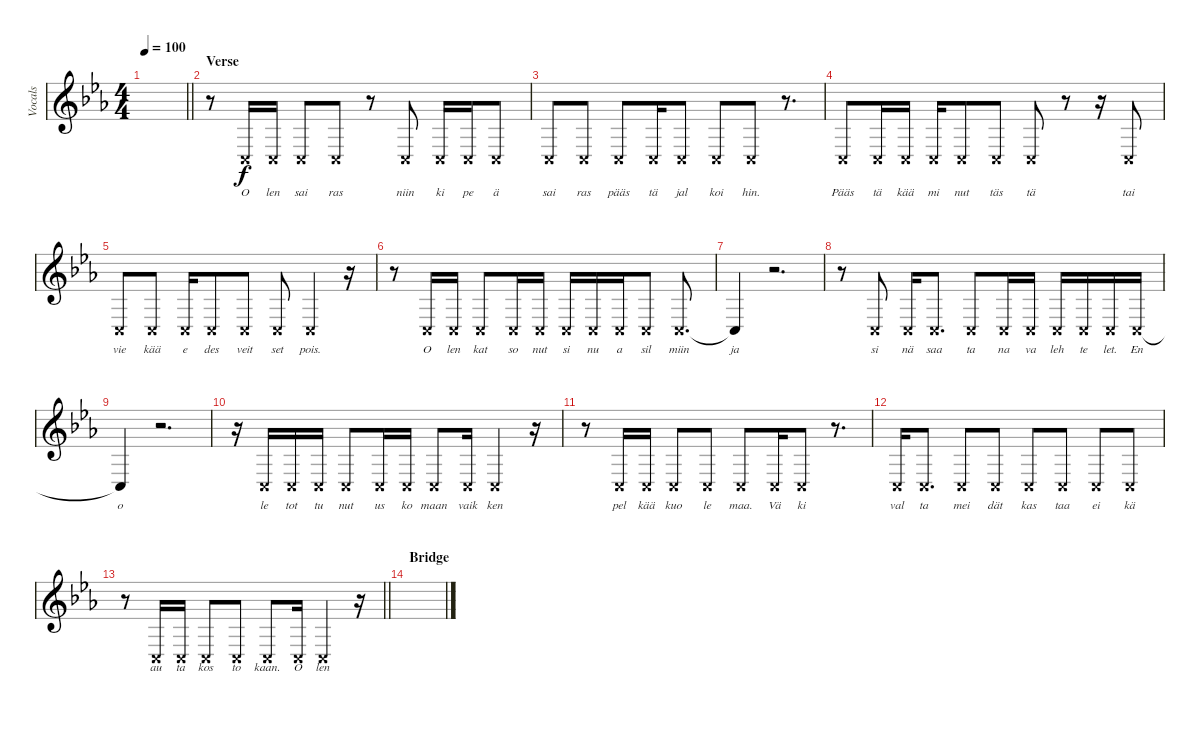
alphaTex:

\track ("Vocals" "Vocals") {instrument stringensemble1}
\staff {score}
\tuning (D4 A3 F3 C3 G2 C2) {hide}
\ts (4 4)
\tempo 100
\clef g2
\barLineRight lightlight
\ks eb
|
\section ("" "Verse")
r.8 0.4{x}.16{lyrics (0 "O") lyrics (1 "") lyrics (2 "") lyrics (3 "") lyrics (4 "")} 0.4{x}.16{lyrics (0 "len") lyrics (1 "") lyrics (2 "") lyrics (3 "") lyrics (4 "")} 0.4{x}.8{lyrics (0 "sai") lyrics (1 "") lyrics (2 "") lyrics (3 "") lyrics (4 "")} 0.4{x}.8{lyrics (0 "ras") lyrics (1 "") lyrics (2 "") lyrics (3 "") lyrics (4 "")} r.8 0.4{x}.8{lyrics (0 "niin") lyrics (1 "") lyrics (2 "") lyrics (3 "") lyrics (4 "")} 0.4{x}.16{lyrics (0 "ki") lyrics (1 "") lyrics (2 "") lyrics (3 "") lyrics (4 "")} 0.4{x}.16{lyrics (0 "pe") lyrics (1 "") lyrics (2 "") lyrics (3 "") lyrics (4 "")} 0.4{x}.8{lyrics (0 "ä") lyrics (1 "") lyrics (2 "") lyrics (3 "") lyrics (4 "")} |
0.4{x}.8{lyrics (0 "sai") lyrics (1 "") lyrics (2 "") lyrics (3 "") lyrics (4 "")} 0.4{x}.8{lyrics (0 "ras") lyrics (1 "") lyrics (2 "") lyrics (3 "") lyrics (4 "")} 0.4{x}.8{lyrics (0 "pääs") lyrics (1 "") lyrics (2 "") lyrics (3 "") lyrics (4 "")} 0.4{x}.16{lyrics (0 "tä") lyrics (1 "") lyrics (2 "") lyrics (3 "") lyrics (4 "")} 0.4{x}.8{lyrics (0 "jal") lyrics (1 "") lyrics (2 "") lyrics (3 "") lyrics (4 "")} 0.4{x}.8{lyrics (0 "koi") lyrics (1 "") lyrics (2 "") lyrics (3 "") lyrics (4 "")} 0.4{x}.8{lyrics (0 "hin.") lyrics (1 "") lyrics (2 "") lyrics (3 "") lyrics (4 "")} r.8{d} |
0.4{x}.8{lyrics (0 "Pääs") lyrics (1 "") lyrics (2 "") lyrics (3 "") lyrics (4 "")} 0.4{x}.16{lyrics (0 "tä") lyrics (1 "") lyrics (2 "") lyrics (3 "") lyrics (4 "")} 0.4{x}.16{lyrics (0 "kää") lyrics (1 "") lyrics (2 "") lyrics (3 "") lyrics (4 "")} 0.4{x}.16{lyrics (0 "mi") lyrics (1 "") lyrics (2 "") lyrics (3 "") lyrics (4 "")} 0.4{x}.8{lyrics (0 "nut") lyrics (1 "") lyrics (2 "") lyrics (3 "") lyrics (4 "")} 0.4{x}.8{lyrics (0 "täs") lyrics (1 "") lyrics (2 "") lyrics (3 "") lyrics (4 "")} 0.4{x}.8{lyrics (0 "tä") lyrics (1 "") lyrics (2 "") lyrics (3 "") lyrics (4 "")} r.8 r.16 0.4{x}.8{lyrics (0 "tai") lyrics (1 "") lyrics (2 "") lyrics (3 "") lyrics (4 "")} |
0.4{x}.8{lyrics (0 "vie") lyrics (1 "") lyrics (2 "") lyrics (3 "") lyrics (4 "")} 0.4{x}.8{lyrics (0 "kää") lyrics (1 "") lyrics (2 "") lyrics (3 "") lyrics (4 "")} 0.4{x}.16{lyrics (0 "e") lyrics (1 "") lyrics (2 "") lyrics (3 "") lyrics (4 "")} 0.4{x}.8{lyrics (0 "des") lyrics (1 "") lyrics (2 "") lyrics (3 "") lyrics (4 "")} 0.4{x}.8{lyrics (0 "veit") lyrics (1 "") lyrics (2 "") lyrics (3 "") lyrics (4 "")} 0.4{x}.8{lyrics (0 "set") lyrics (1 "") lyrics (2 "") lyrics (3 "") lyrics (4 "")} 0.4{x}.4{lyrics (0 "pois.") lyrics (1 "") lyrics (2 "") lyrics (3 "") lyrics (4 "")} r.16 |
r.8 0.4{x}.16{lyrics (0 "O") lyrics (1 "") lyrics (2 "") lyrics (3 "") lyrics (4 "")} 0.4{x}.16{lyrics (0 "len") lyrics (1 "") lyrics (2 "") lyrics (3 "") lyrics (4 "")} 0.4{x}.8{lyrics (0 "kat") lyrics (1 "") lyrics (2 "") lyrics (3 "") lyrics (4 "")} 0.4{x}.16{lyrics (0 "so") lyrics (1 "") lyrics (2 "") lyrics (3 "") lyrics (4 "")} 0.4{x}.16{lyrics (0 "nut") lyrics (1 "") lyrics (2 "") lyrics (3 "") lyrics (4 "")} 0.4{x}.16{lyrics (0 "si") lyrics (1 "") lyrics (2 "") lyrics (3 "") lyrics (4 "")} 0.4{x}.16{lyrics (0 "nu") lyrics (1 "") lyrics (2 "") lyrics (3 "") lyrics (4 "")} 0.4{x}.16{lyrics (0 "a") lyrics (1 "") lyrics (2 "") lyrics (3 "") lyrics (4 "")} 0.4{x}.8{lyrics (0 "sil") lyrics (1 "") lyrics (2 "") lyrics (3 "") lyrics (4 "")} 0.4{x}.8{d lyrics (0 "miin") lyrics (1 "") lyrics (2 "") lyrics (3 "") lyrics (4 "")} |
0.4{t}.4{lyrics (0 "ja") lyrics (1 "") lyrics (2 "") lyrics (3 "") lyrics (4 "")} r.2{d} |
r.8 0.4{x}.8{lyrics (0 "si") lyrics (1 "") lyrics (2 "") lyrics (3 "") lyrics (4 "")} 0.4{x}.16{lyrics (0 "nä") lyrics (1 "") lyrics (2 "") lyrics (3 "") lyrics (4 "")} 0.4{x}.8{d lyrics (0 "saa") lyrics (1 "") lyrics (2 "") lyrics (3 "") lyrics (4 "")} 0.4{x}.8{lyrics (0 "ta") lyrics (1 "") lyrics (2 "") lyrics (3 "") lyrics (4 "")} 0.4{x}.16{lyrics (0 "na") lyrics (1 "") lyrics (2 "") lyrics (3 "") lyrics (4 "")} 0.4{x}.16{lyrics (0 "va") lyrics (1 "") lyrics (2 "") lyrics (3 "") lyrics (4 "")} 0.4{x}.16{lyrics (0 "leh") lyrics (1 "") lyrics (2 "") lyrics (3 "") lyrics (4 "")} 0.4{x}.16{lyrics (0 "te") lyrics (1 "") lyrics (2 "") lyrics (3 "") lyrics (4 "")} 0.4{x}.16{lyrics (0 "let.") lyrics (1 "") lyrics (2 "") lyrics (3 "") lyrics (4 "")} 0.4{x}.16{lyrics (0 "En") lyrics (1 "") lyrics (2 "") lyrics (3 "") lyrics (4 "")} |
0.4{t}.4{lyrics (0 "o") lyrics (1 "") lyrics (2 "") lyrics (3 "") lyrics (4 "")} r.2{d} |
r.16 0.4{x}.16{lyrics (0 "le") lyrics (1 "") lyrics (2 "") lyrics (3 "") lyrics (4 "")} 0.4{x}.16{lyrics (0 "tot") lyrics (1 "") lyrics (2 "") lyrics (3 "") lyrics (4 "")} 0.4{x}.16{lyrics (0 "tu") lyrics (1 "") lyrics (2 "") lyrics (3 "") lyrics (4 "")} 0.4{x}.8{lyrics (0 "nut") lyrics (1 "") lyrics (2 "") lyrics (3 "") lyrics (4 "")} 0.4{x}.16{lyrics (0 "us") lyrics (1 "") lyrics (2 "") lyrics (3 "") lyrics (4 "")} 0.4{x}.16{lyrics (0 "ko") lyrics (1 "") lyrics (2 "") lyrics (3 "") lyrics (4 "")} 0.4{x}.8{lyrics (0 "maan") lyrics (1 "") lyrics (2 "") lyrics (3 "") lyrics (4 "")} 0.4{x}.16{lyrics (0 "vaik") lyrics (1 "") lyrics (2 "") lyrics (3 "") lyrics (4 "")} 0.4{x}.4{lyrics (0 "ken") lyrics (1 "") lyrics (2 "") lyrics (3 "") lyrics (4 "")} r.16 |
r.8 0.4{x}.16{lyrics (0 "pel") lyrics (1 "") lyrics (2 "") lyrics (3 "") lyrics (4 "")} 0.4{x}.16{lyrics (0 "kää") lyrics (1 "") lyrics (2 "") lyrics (3 "") lyrics (4 "")} 0.4{x}.8{lyrics (0 "kuo") lyrics (1 "") lyrics (2 "") lyrics (3 "") lyrics (4 "")} 0.4{x}.8{lyrics (0 "le") lyrics (1 "") lyrics (2 "") lyrics (3 "") lyrics (4 "")} 0.4{x}.8{lyrics (0 "maa.") lyrics (1 "") lyrics (2 "") lyrics (3 "") lyrics (4 "")} 0.4{x}.16{lyrics (0 "Vä") lyrics (1 "") lyrics (2 "") lyrics (3 "") lyrics (4 "")} 0.4{x}.8{lyrics (0 "ki") lyrics (1 "") lyrics (2 "") lyrics (3 "") lyrics (4 "")} r.8{d} |
0.4{x}.16{lyrics (0 "val") lyrics (1 "") lyrics (2 "") lyrics (3 "") lyrics (4 "")} 0.4{x}.8{d lyrics (0 "ta") lyrics (1 "") lyrics (2 "") lyrics (3 "") lyrics (4 "")} 0.4{x}.8{lyrics (0 "mei") lyrics (1 "") lyrics (2 "") lyrics (3 "") lyrics (4 "")} 0.4{x}.8{lyrics (0 "dät") lyrics (1 "") lyrics (2 "") lyrics (3 "") lyrics (4 "")} 0.4{x}.8{lyrics (0 "kas") lyrics (1 "") lyrics (2 "") lyrics (3 "") lyrics (4 "")} 0.4{x}.8{lyrics (0 "taa") lyrics (1 "") lyrics (2 "") lyrics (3 "") lyrics (4 "")} 0.4{x}.8{lyrics (0 "ei") lyrics (1 "") lyrics (2 "") lyrics (3 "") lyrics (4 "")} 0.4{x}.8{lyrics (0 "kä") lyrics (1 "") lyrics (2 "") lyrics (3 "") lyrics (4 "")} |
\barLineRight lightlight
r.8 0.4{x}.16{lyrics (0 "au") lyrics (1 "") lyrics (2 "") lyrics (3 "") lyrics (4 "")} 0.4{x}.16{lyrics (0 "ta") lyrics (1 "") lyrics (2 "") lyrics (3 "") lyrics (4 "")} 0.4{x}.8{lyrics (0 "kos") lyrics (1 "") lyrics (2 "") lyrics (3 "") lyrics (4 "")} 0.4{x}.8{lyrics (0 "to") lyrics (1 "") lyrics (2 "") lyrics (3 "") lyrics (4 "")} 0.4{x}.8{lyrics (0 "kaan.") lyrics (1 "") lyrics (2 "") lyrics (3 "") lyrics (4 "")} 0.4{x}.16{lyrics (0 "O") lyrics (1 "") lyrics (2 "") lyrics (3 "") lyrics (4 "")} 0.4{x}.4{lyrics (0 "len") lyrics (1 "") lyrics (2 "") lyrics (3 "") lyrics (4 "")} r.16 |
\section ("" "Bridge")
